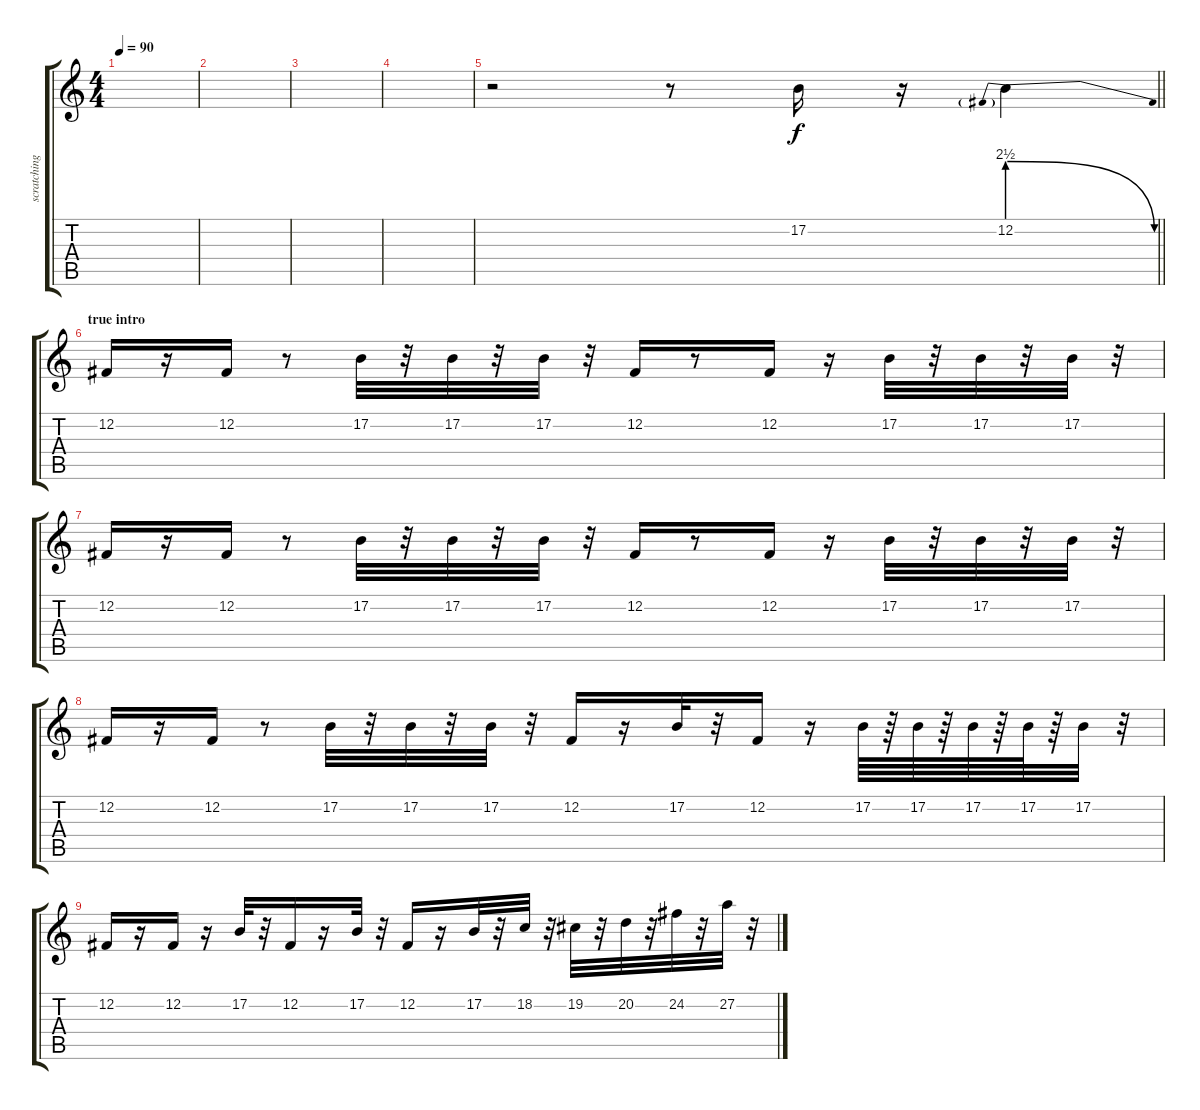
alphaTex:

\track ("scratching" "scratching") {instrument lead2sawtooth}
\staff {score tabs}
\tuning (B3 Gb3 D3 A2 E2 B1) {hide}
\ts (4 4)
\tempo 90
\clef g2
\ks c
|
|
|
|
\barLineRight lightlight
r.2 r.8 17.2.16 r.16 12.2{be (prebendrelease 0 10 60 0)}.4 |
\section ("" "true intro")
12.2.16 r.16 12.2.16 r.8 17.2.32 r.32 17.2.32 r.32 17.2.32 r.32 12.2.16 r.8 12.2.16 r.16 17.2.32 r.32 17.2.32 r.32 17.2.32 r.32 |
12.2.16 r.16 12.2.16 r.8 17.2.32 r.32 17.2.32 r.32 17.2.32 r.32 12.2.16 r.8 12.2.16 r.16 17.2.32 r.32 17.2.32 r.32 17.2.32 r.32 |
12.2.16 r.16 12.2.16 r.8 17.2.32 r.32 17.2.32 r.32 17.2.32 r.32 12.2.16 r.16 17.2.32 r.32 12.2.16 r.16 17.2.64 r.64 17.2.64 r.64 17.2.64 r.64 17.2.64 r.64 17.2.32 r.32 |
12.2.16 r.16 12.2.16 r.16 17.2.32 r.32 12.2.16 r.16 17.2.32 r.32 12.2.16 r.16 17.2.32 r.32 18.2.32 r.32 19.2.32 r.32 20.2.32 r.32 24.2.32 r.32 27.2.32 r.32
